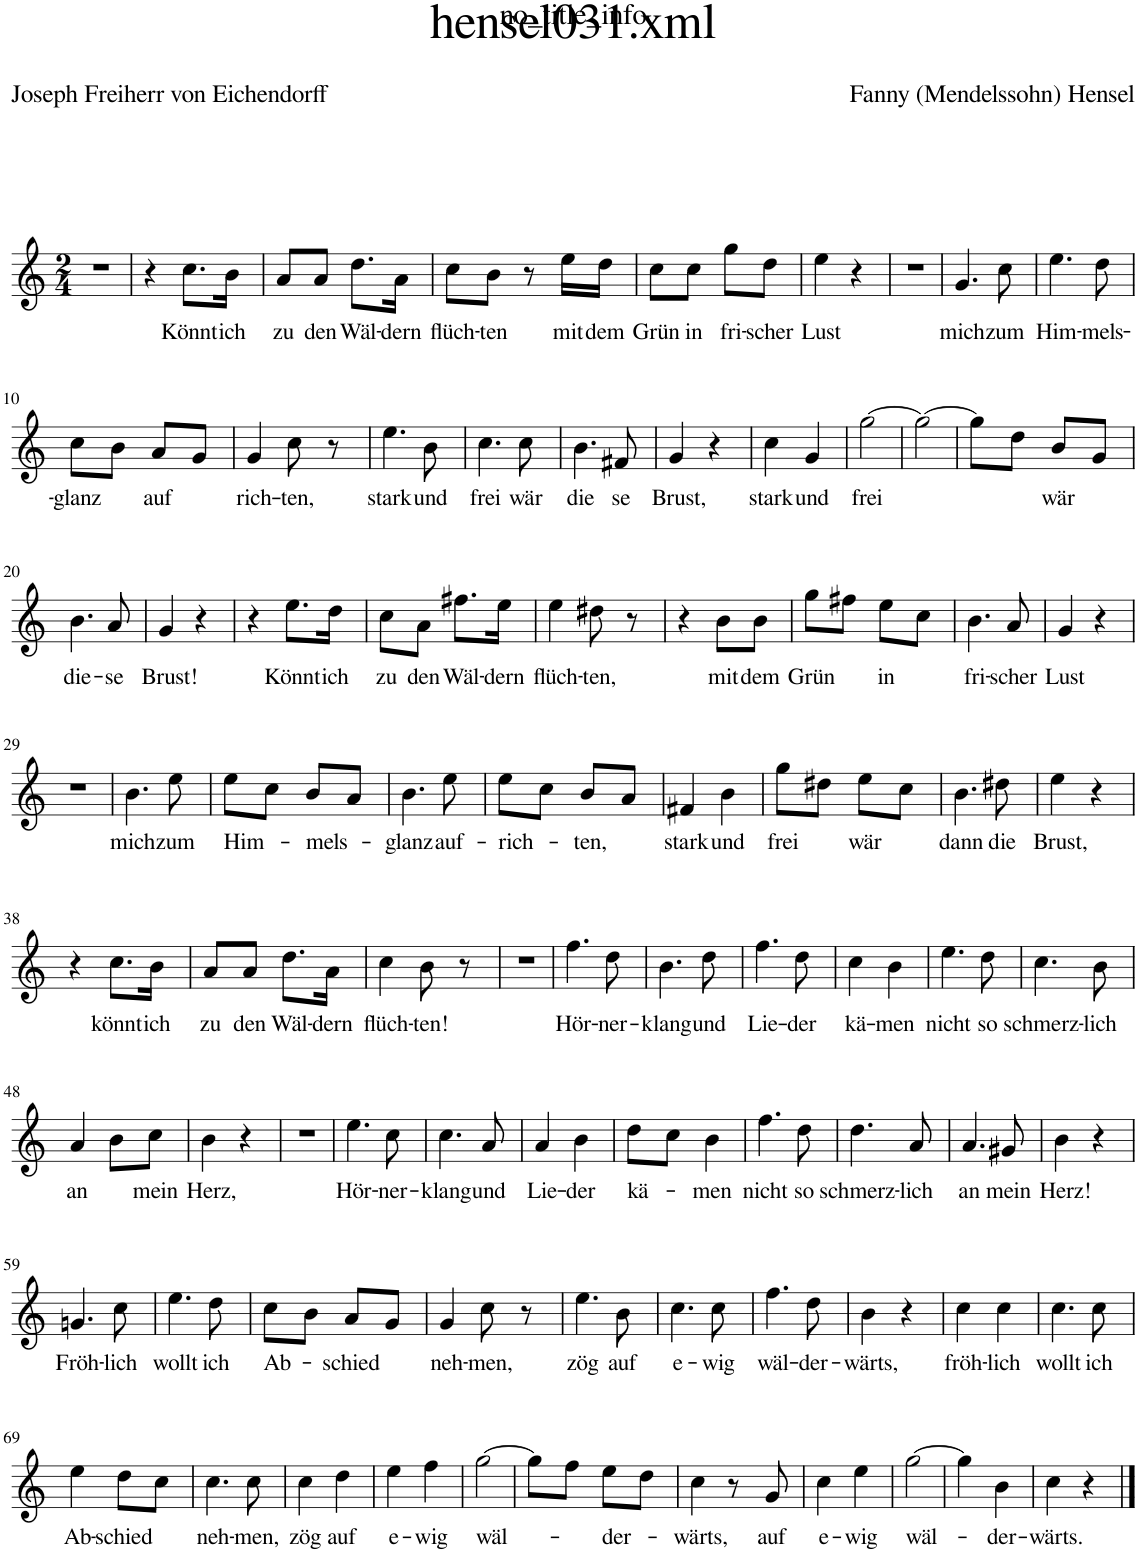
**kern	**text
*part1	*part1
*staff1	*staff1
*I"Piano	*
*I'Pno	*
*clefG2	*
*k[]	*
*M2/4	*
=1	=1
2r	.
=2	=2
4r	.
!	!LO:LY:b
8.cc\L	Könnt
!	!LO:LY:b
16b\Jk	ich
=3	=3
!	!LO:LY:b
8a/L	zu
!	!LO:LY:b
8a/J	den
!	!LO:LY:b
8.dd\L	Wäl-
!	!LO:LY:b
16a\Jk	-dern
=4	=4
!	!LO:LY:b
8cc\L	flüch-
!	!LO:LY:b
8b\J	-ten
8r	.
!	!LO:LY:b
16ee\LL	mit
!	!LO:LY:b
16dd\JJ	dem
=5	=5
!	!LO:LY:b
8cc\L	Grün
!	!LO:LY:b
8cc\J	in
!	!LO:LY:b
8gg\L	fri-
!	!LO:LY:b
8dd\J	-scher
=6	=6
!	!LO:LY:b
4ee\	Lust
4r	.
=7	=7
2r	.
=8	=8
!	!LO:LY:b
4.g/	mich
!	!LO:LY:b
8cc\	zum
=9	=9
!	!LO:LY:b
4.ee\	Him-
!	!LO:LY:b
8dd\	-mels-
!!LO:LB:g=z
=10	=10
!	!LO:LY:b
8cc\L	glanz
8b\J	.
!	!LO:LY:b
8a/L	auf
8g/J	.
=11	=11
!	!LO:LY:b
4g/	rich-
!	!LO:LY:b
8cc\	-ten,
8r	.
=12	=12
!	!LO:LY:b
4.ee\	stark
!	!LO:LY:b
8b\	und
=13	=13
!	!LO:LY:b
4.cc\	frei
!	!LO:LY:b
8cc\	wär
=14	=14
!	!LO:LY:b
4.b\	die
!	!LO:LY:b
8f#X/	-se
=15	=15
!	!LO:LY:b
4g/	Brust,
4r	.
=16	=16
!	!LO:LY:b
4cc\	stark
!	!LO:LY:b
4g/	und
=17	=17
!	!LO:LY:b
[2gg\	frei
=18	=18
2gg\_	.
=19	=19
8gg\L]	.
8dd\J	.
!	!LO:LY:b
8b/L	wär
8g/J	.
!!LO:LB:g=z
=20	=20
!	!LO:LY:b
4.b\	die-
!	!LO:LY:b
8a/	-se
=21	=21
!	!LO:LY:b
4g/	Brust!
4r	.
=22	=22
4r	.
!	!LO:LY:b
8.ee\L	Könnt
!	!LO:LY:b
16dd\Jk	ich
=23	=23
!	!LO:LY:b
8cc\L	zu
!	!LO:LY:b
8a\J	den
!	!LO:LY:b
8.ff#X\L	Wäl-
!	!LO:LY:b
16ee\Jk	-dern
=24	=24
!	!LO:LY:b
4ee\	flüch-
!	!LO:LY:b
8dd#X\	-ten,
8r	.
=25	=25
4r	.
!	!LO:LY:b
8b\L	mit
!	!LO:LY:b
8b\J	dem
=26	=26
!	!LO:LY:b
8gg\L	Grün
8ff#X\J	.
!	!LO:LY:b
8ee\L	in
8cc\J	.
=27	=27
!	!LO:LY:b
4.b\	fri-
!	!LO:LY:b
8a/	-scher
=28	=28
!	!LO:LY:b
4g/	Lust
4r	.
!!LO:LB:g=z
=29	=29
2r	.
=30	=30
!	!LO:LY:b
4.b\	mich
!	!LO:LY:b
8ee\	zum
=31	=31
!	!LO:LY:b
8ee\L	Him-
8cc\J	.
!	!LO:LY:b
8b/L	-mels-
8a/J	.
=32	=32
!	!LO:LY:b
4.b\	-glanz
!	!LO:LY:b
8ee\	auf-
=33	=33
!	!LO:LY:b
8ee\L	rich-
8cc\J	.
!	!LO:LY:b
8b/L	-ten,
8a/J	.
=34	=34
!	!LO:LY:b
4f#X/	stark
!	!LO:LY:b
4b\	und
=35	=35
!	!LO:LY:b
8gg\L	frei
8dd#X\J	.
!	!LO:LY:b
8ee\L	wär
8cc\J	.
=36	=36
!	!LO:LY:b
4.b\	dann
!	!LO:LY:b
8dd#X\	die
=37	=37
!	!LO:LY:b
4ee\	Brust,
4r	.
!!LO:LB:g=z
=38	=38
4r	.
!	!LO:LY:b
8.cc\L	könnt
!	!LO:LY:b
16b\Jk	ich
=39	=39
!	!LO:LY:b
8a/L	zu
!	!LO:LY:b
8a/J	den
!	!LO:LY:b
8.dd\L	Wäl-
!	!LO:LY:b
16a\Jk	-dern
=40	=40
!	!LO:LY:b
4cc\	flüch-
!	!LO:LY:b
8b\	-ten!
8r	.
=41	=41
2r	.
=42	=42
!	!LO:LY:b
4.ff\	Hör-
!	!LO:LY:b
8dd\	-ner-
=43	=43
!	!LO:LY:b
4.b\	-klang
!	!LO:LY:b
8dd\	und
=44	=44
!	!LO:LY:b
4.ff\	Lie-
!	!LO:LY:b
8dd\	-der
=45	=45
!	!LO:LY:b
4cc\	kä-
!	!LO:LY:b
4b\	-men
=46	=46
!	!LO:LY:b
4.ee\	nicht
!	!LO:LY:b
8dd\	so
=47	=47
!	!LO:LY:b
4.cc\	schmerz-
!	!LO:LY:b
8b\	-lich
!!LO:LB:g=z
=48	=48
!	!LO:LY:b
4a/	an
8b\L	.
!	!LO:LY:b
8cc\J	mein
=49	=49
!	!LO:LY:b
4b\	Herz,
4r	.
=50	=50
2r	.
=51	=51
!	!LO:LY:b
4.ee\	Hör-
!	!LO:LY:b
8cc\	-ner-
=52	=52
!	!LO:LY:b
4.cc\	-klang
!	!LO:LY:b
8a/	und
=53	=53
!	!LO:LY:b
4a/	Lie-
!	!LO:LY:b
4b\	-der
=54	=54
!	!LO:LY:b
8dd\L	kä-
8cc\J	.
!	!LO:LY:b
4b\	-men
=55	=55
!	!LO:LY:b
4.ff\	nicht
!	!LO:LY:b
8dd\	so
=56	=56
!	!LO:LY:b
4.dd\	schmerz-
!	!LO:LY:b
8a/	-lich
=57	=57
!	!LO:LY:b
4.a/	an
!	!LO:LY:b
8g#X/	mein
=58	=58
!	!LO:LY:b
4b\	Herz!
4r	.
!!LO:LB:g=z
=59	=59
!	!LO:LY:b
4.gn/	Fröh-
!	!LO:LY:b
8cc\	-lich
=60	=60
!	!LO:LY:b
4.ee\	wollt
!	!LO:LY:b
8dd\	ich
=61	=61
!	!LO:LY:b
8cc\L	Ab-
8b\J	.
!	!LO:LY:b
8a/L	-schied
8g/J	.
=62	=62
!	!LO:LY:b
4g/	neh-
!	!LO:LY:b
8cc\	-men,
8r	.
=63	=63
!	!LO:LY:b
4.ee\	zög
!	!LO:LY:b
8b\	auf
=64	=64
!	!LO:LY:b
4.cc\	e-
!	!LO:LY:b
8cc\	-wig
=65	=65
!	!LO:LY:b
4.ff\	wäl-
!	!LO:LY:b
8dd\	-der-
=66	=66
!	!LO:LY:b
4b\	wärts,
4r	.
=67	=67
!	!LO:LY:b
4cc\	fröh-
!	!LO:LY:b
4cc\	-lich
=68	=68
!	!LO:LY:b
4.cc\	wollt
!	!LO:LY:b
8cc\	ich
!!LO:LB:g=z
=69	=69
!	!LO:LY:b
4ee\	Ab-
!	!LO:LY:b
8dd\L	-schied
8cc\J	.
=70	=70
!	!LO:LY:b
4.cc\	neh-
!	!LO:LY:b
8cc\	-men,
=71	=71
!	!LO:LY:b
4cc\	zög
!	!LO:LY:b
4dd\	auf
=72	=72
!	!LO:LY:b
4ee\	e-
!	!LO:LY:b
4ff\	-wig
=73	=73
!	!LO:LY:b
[2gg\	wäl-
=74	=74
8gg\L]	.
8ff\J	.
!	!LO:LY:b
8ee\L	-der-
8dd\J	.
=75	=75
!	!LO:LY:b
4cc\	-wärts,
8r	.
!	!LO:LY:b
8g/	auf
=76	=76
!	!LO:LY:b
4cc\	e-
!	!LO:LY:b
4ee\	-wig
=77	=77
!	!LO:LY:b
[2gg\	wäl-
=78	=78
4gg\]	.
!	!LO:LY:b
4b\	-der-
=79	=79
!	!LO:LY:b
4cc\	-wärts.
4r	.
==	==
*-	*-
